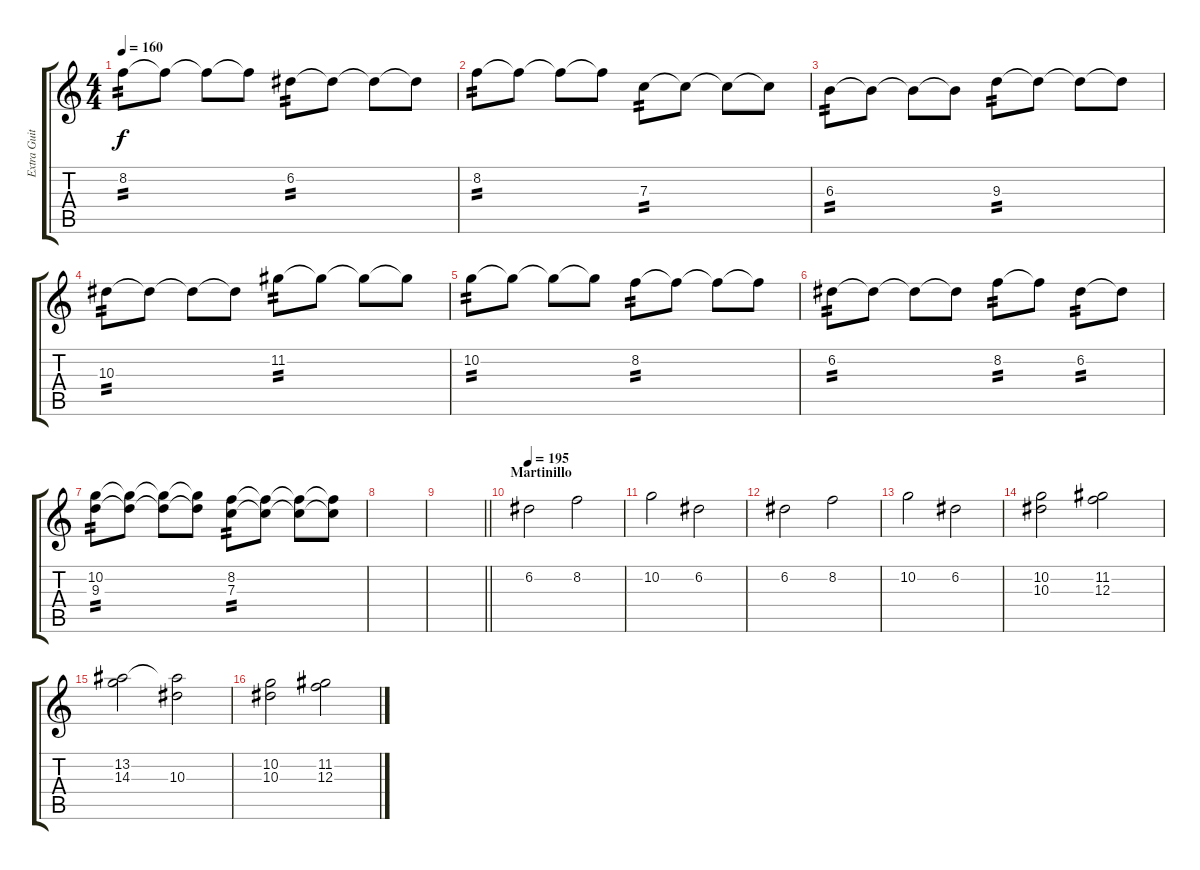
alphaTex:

\track ("Extra Guitar" "Extra Guit") {instrument distortionguitar}
\staff {score tabs}
\tuning (D4 A3 F3 C3 G2 C2) {hide}
\ts (4 4)
\tempo 160
\clef g2
\ks c
8.2.8{tp 2 dy f} 8.2{t}.8 8.2{t}.8 8.2{t}.8 6.2.8{tp 2} 6.2{t}.8 6.2{t}.8 6.2{t}.8 |
8.2.8{tp 2} 8.2{t}.8 8.2{t}.8 8.2{t}.8 7.3.8{tp 2} 7.3{t}.8 7.3{t}.8 7.3{t}.8 |
6.3.8{tp 2} 6.3{t}.8 6.3{t}.8 6.3{t}.8 9.3.8{tp 2} 9.3{t}.8 9.3{t}.8 9.3{t}.8 |
10.3.8{tp 2} 10.3{t}.8 10.3{t}.8 10.3{t}.8 11.2.8{tp 2} 11.2{t}.8 11.2{t}.8 11.2{t}.8 |
10.2.8{tp 2} 10.2{t}.8 10.2{t}.8 10.2{t}.8 8.2.8{tp 2} 8.2{t}.8 8.2{t}.8 8.2{t}.8 |
6.2.8{tp 2} 6.2{t}.8 6.2{t}.8 6.2{t}.8 8.2.8{tp 2} 8.2{t}.8 6.2.8{tp 2} 6.2{t}.8 |
(10.2 9.3).8{tp 2} (10.2{t} 9.3{t}).8 (10.2{t} 9.3{t}).8 (10.2{t} 9.3{t}).8 (8.2 7.3).8{tp 2} (8.2{t} 7.3{t}).8 (8.2{t} 7.3{t}).8 (8.2{t} 7.3{t}).8 |
|
\barLineRight lightlight
|
\section ("" "Martinillo")
\tempo 195
6.2.2{instrument musicbox} 8.2.2 |
10.2.2 6.2.2 |
6.2.2 8.2.2 |
10.2.2{volume 0} 6.2.2 |
(10.2 10.3).2 (11.2 12.3).2 |
(13.2 14.3).2 (13.2{t} 10.3).2 |
(10.2 10.3).2 (11.2 12.3).2
